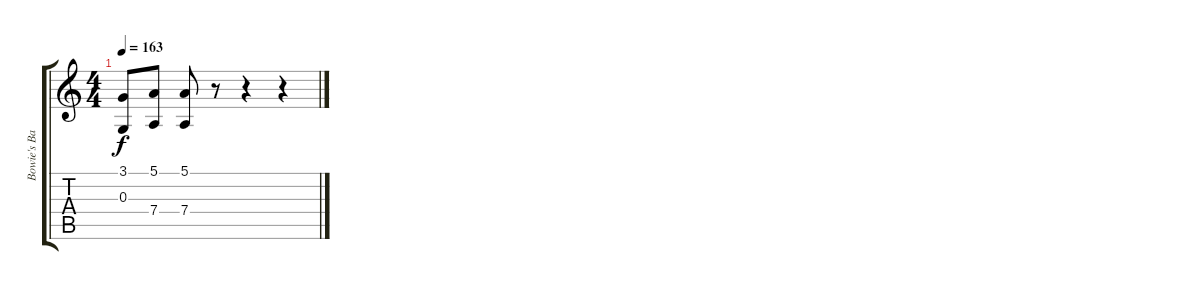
\track ("Bowie's Back" "Bowie's Ba") {instrument choiraahs}
\staff {score tabs}
\tuning (E4 B3 G3 D3 A2 E2) {hide}
\ts (4 4)
\tempo 163
\clef g2
\ks c
(3.1 0.3).8{dy f} (5.1 7.4).8 (5.1 7.4).8 r.8 r.4 r.4
